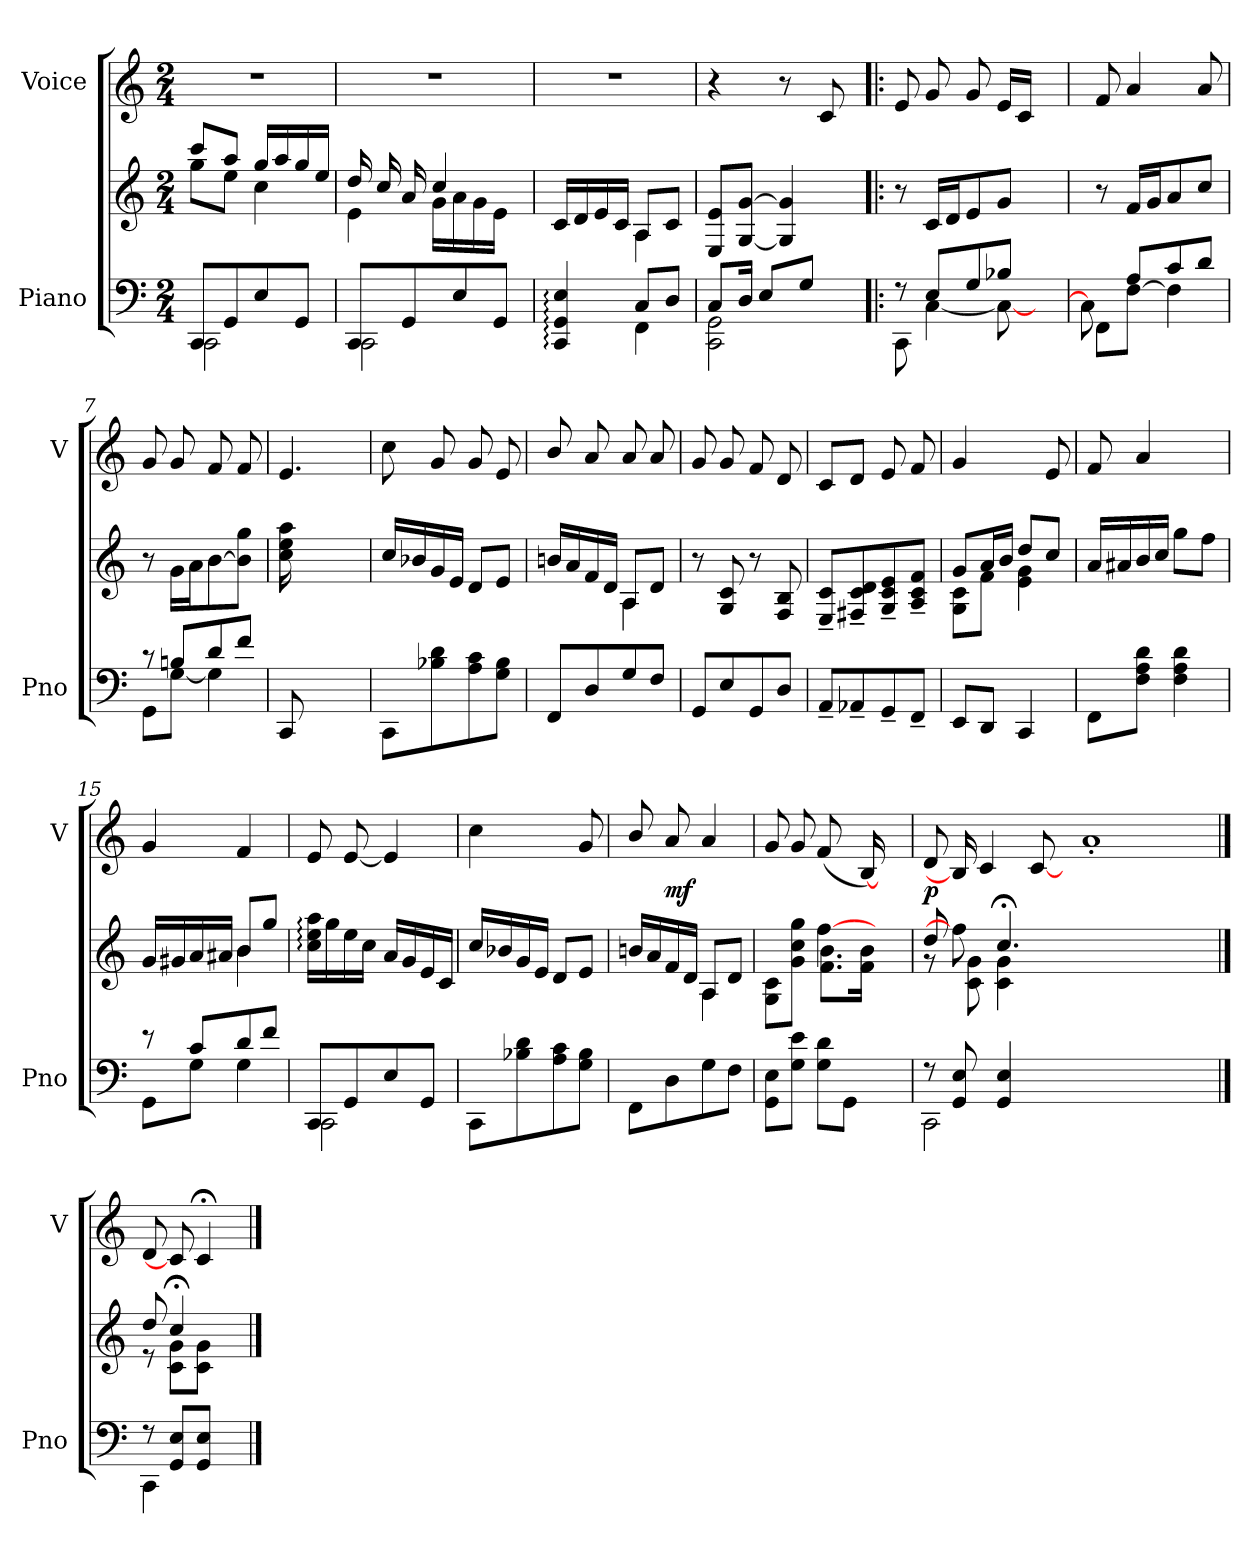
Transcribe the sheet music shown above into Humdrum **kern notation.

**kern	**kern	**kern	**dynam
*part2	*part2	*part1	*part1
*staff3	*staff2	*staff1	*staff1
*I"Piano	*	*I"Voice	*
*I'Pno	*	*I'V	*
*clefF4	*clefG2	*clefG2	*
*k[]	*k[]	*k[]	*
*M2/4	*M2/4	*M2/4	*
=1	=1	=1	=1
*^	*^	*	*
8CC/L	2CC\	8ccc/L	8gg\L	2r	.
8GG/	.	8aa/J	8ee\J	.	.
8E/	.	16gg/LL	4cc\	.	.
.	.	16aa/	.	.	.
8GG/J	.	16gg/	.	.	.
.	.	16ee/JJ	.	.	.
=2	=2	=2	=2	=2	=2
*	*	*	*^	*	*
8CC/L	2CC\	16dd/	4e\	8.ryy	2r	.
.	.	16cc/	.	.	.	.
8GG/	.	16a/	.	.	.	.
.	.	4cc/	.	16g\LL	.	.
8E/	.	.	4ryy	16a\	.	.
.	.	.	.	16g\	.	.
8GG/J	.	.	.	16e\JJ	.	.
.	.	16ryy	.	16ryy	.	.
*	*	*	*v	*v	*	*
=3	=3	=3	=3	=3	=3
4CC/:: 4GG/:: 4E/::	4ryy	16c/LL	4ryy	2r	.
.	.	16d/	.	.	.
.	.	16e/	.	.	.
.	.	16c/JJ	.	.	.
8C/L	4FF\	8A/L	4A\	.	.
8D/J	.	8c/J	.	.	.
*	*	*v	*v	*	*
=4	=4	=4	=4	=4
8C/L	2CC\ 2GG\	8E/ 8e/L	4r	.
16D/Jk	.	[<8G/ [>8g/J	.	.
8E/L	.	.	.	.
.	.	4G/] 4g/]	8r	.
8G/J	.	.	.	.
.	.	.	8c/	.
16ryy	.	.	.	.
!!LO:LB:g=z
=5!|:	=5!|:	=5!|:	=5!|:	=5!|:
8r	8CC\	8r	8e/	.
8E/L	[<4C\	16c/LL	8g/	.
.	.	16d/J	.	.
8G/	.	8e/	8g/	.
8B-X/J	8C\_	8g/J	16e/LL	.
.	.	.	16c/JJ	.
8ryy	8ryy	8ryy	8ryy	.
=6	=6	=6	=6	=6
8FF\L	8C\]	8r	8f/	.
[<8F\J	8A/L	16f/LL	4a/	.
.	.	16g/J	.	.
4F\]	8c/	8a/	.	.
.	8d/J	8cc/J	8a/	.
=7	=7	=7	=7	=7
8r	8GG\L	8r	8g/	.
8Bn/L	[<8G\J	16g\LL	8g/	.
.	.	16a\J	.	.
8d/	4G\]	[<8b\	8f/	.
8f/J	.	8b\] 8gg\J	8f/	.
*v	*v	*	*	*
=8	=8	=8	=8
8CC/	16cc\ 16ee\ 16aa\	4.e/	.
.	4ryy	.	.
4ryy	.	.	.
.	16ryy	.	.
!!LO:LB:g=z
=9	=9	=9	=9
8CC\L	16cc/LL	8cc\	.
.	16b-X/	.	.
8B-X\ 8d\	16g/	8g/	.
.	16e/JJ	.	.
8A\ 8c\	8d/L	8g/	.
8G\ 8B-\J	8e/J	8e/	.
=10	=10	=10	=10
*	*^	*	*
8FF/L	16bn/LL	4ryy	8b/	.
.	16a/	.	.	.
8D/	16f/	.	8a/	.
.	16d/JJ	.	.	.
8G/	8A/L	4A\	8a/	.
8F/J	8d/J	.	8a/	.
*	*v	*v	*	*
=11	=11	=11	=11
8GG/L	8r	8g/	.
8E/	8G/ 8c/	8g/	.
8GG/	8r	8f/	.
8D/J	8F/ 8B/	8d/	.
=12	=12	=12	=12
8AA~/L	8E/~ 8c/~L	8c/L	.
8AA-X~/	8F#X/~ 8c/~ 8d/~	8d/J	.
8GG~/	8G/~ 8c/~ 8e/~	8e/	.
8FF~/J	8A/~ 8c/~ 8f/~J	8f/	.
!!LO:PB:g=z
=13	=13	=13	=13
*	*^	*	*
8EE/L	8g/L	8G\ 8c\L	4g/	.
8DD/J	16a/L	8f\J	.	.
.	16b/JJ	.	.	.
4CC/	8dd/L	4e\ 4g\	8ryy	.
.	8cc/J	.	8e/	.
*	*v	*v	*	*
=14	=14	=14	=14
8FF\L	16a/LL	8f/	.
.	16a#X/	.	.
8F\ 8A\ 8d\J	16b/	4a/	.
.	16cc/JJ	.	.
4F\ 4A\ 4d\	8gg\L	.	.
.	8ff\J	8ryy	.
=15	=15	=15	=15
*^	*^	*	*
8r	8GG\L	16g/LL	4ryy	4g/	.
.	.	16g#X/	.	.	.
8c/L	8G\J	16a/	.	.	.
.	.	16a#X/JJ	.	.	.
8d/	4G\	8b/L	4b\	4f/	.
8f/J	.	8gg/J	.	.	.
*	*	*v	*v	*	*
=16	=16	=16	=16	=16
8CC/L	2CC\	16cc\:: 16ee\:: 16aa\::LL	8e/	.
.	.	16gg\	.	.
8GG/	.	16ee\	[<8e/	.
.	.	16cc\JJ	.	.
8E/	.	16a/LL	4e/]	.
.	.	16g/	.	.
8GG/J	.	16e/	.	.
.	.	16c/JJ	.	.
*v	*v	*	*	*
!!LO:LB:g=z
=17	=17	=17	=17
8CC\L	16cc/LL	4cc\	.
.	16b-X/	.	.
8B-X\ 8d\	16g/	.	.
.	16e/JJ	.	.
8A\ 8c\	8d/L	8ryy	.
8G\ 8B-\J	8e/J	8g/	.
=18	=18	=18	=18
*	*^	*	*
8FF\L	16bn/LL	4ryy	8b/	.
.	16a/	.	.	.
!	!	!	!	!LO:DY:b
8D\	16f/	.	8a/	mf
.	16d/JJ	.	.	.
8G\	8A/L	4A\	4a/	.
8F\J	8d/J	.	.	.
=19	=19	=19	=19	=19
8GG\ 8E\L	8G\ 8c\L	4ryy	8g/	.
8G\ 8e\J	8g\ 8cc\ 8gg\J	.	8g/	.
8G\ 8d\L	[4ff\	8.f\ 8.b\L	(>8f/	.
8GG\J	.	.	16ryy	.
.	.	16f\ 16b\Jk	[16B/)	.
8ryy	8ryy	8ryy	16ryy	.
.	.	.	16ryy	.
=20	=20	=20	=20	=20
*^	*	*	*	*
!	!	!	!	!	!LO:DY:b
8r	2CC\	8dd/	8r	8d/	p
8GG/ 8E/	.	8ff\]	8c\ 8g\	16B/]	.
.	.	.	.	4c/	.
4GG/ 4E/	.	4.cc;</	4c\ 4g\	.	.
.	.	.	.	[8c/	.
1ryy	8ryy	.	1ryy	.	.
.	.	.	.	16ryy	.
.	1ryy	1ryy	.	1a'	.
8ryy	.	.	4ryy	.	.
8ryy	8ryy	8ryy	.	8ryy	.
==21	==21	==21	==21	==21	==21
8r	4CC\	8dd/	8r	8d/	.
8GG/ 8E/L	.	4cc;</	8c\ 8g\L	8c/]	.
8GG/ 8E/J	8ryy	.	8c\ 8g\J	4c;</	.
8ryy	8ryy	8ryy	8ryy	.	.
*v	*v	*	*	*	*
*	*v	*v	*	*
==	==	==	==
*-	*-	*-	*-
